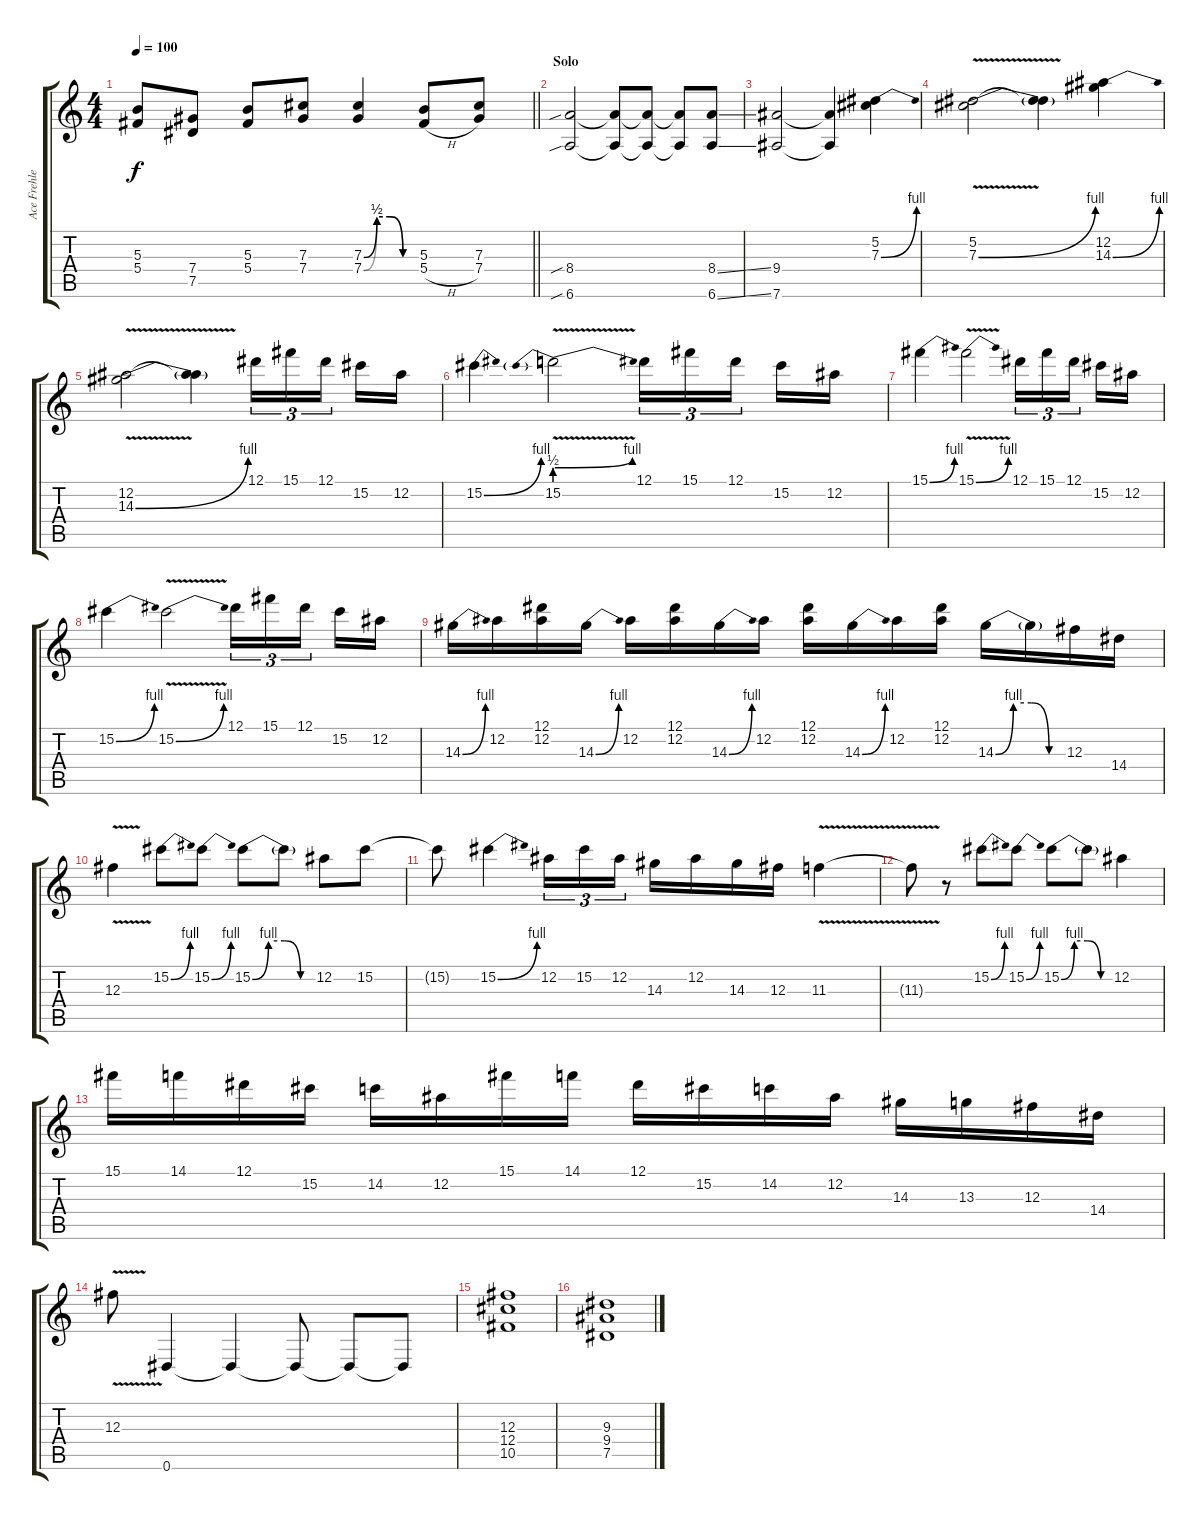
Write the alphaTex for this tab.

\track ("Ace Frehley" "Ace Frehle") {instrument overdrivenguitar}
\staff {score tabs}
\tuning (Eb4 Bb3 Gb3 Db3 Ab2 Eb2) {hide}
\ts (4 4)
\tempo 100
\clef g2
\barLineRight lightlight
\ks c
(5.3{t} 5.4{t}).8{dy f} (7.4 7.5).8 (5.3 5.4).8 (7.3 7.4).8 (7.3{be (custom 0 0 15 2 30 2 45 0 60 0)} 7.4{be (custom 0 0 15 2 30 2 45 0 60 0)}).4 (5.3 5.4{h}).8 (7.3 7.4).8 |
\section ("" "Solo")
(8.4{sib} 6.6{sib}).2 (8.4{t} 6.6{t}).8 (8.4{t} 6.6{t}).8 (8.4{t} 6.6{t}).8 (8.4{ss} 6.6{ss}).8 |
(9.4 7.6).2 (9.4{t} 7.6{t}).4 (5.2 7.3{be (bend 0 0 60 4)}).4 |
(5.2 7.3{be (bend 0 0 60 4) v}).2 (5.2{t} 7.3{t}).4 (12.2 14.3{be (bend 0 0 60 4)}).4 |
(12.2 14.3{be (bend 0 0 60 4) v}).2 (12.2{t} 14.3{t}).4 12.1.16{tu (3 2)} 15.1.16{tu (3 2)} 12.1.16{tu (3 2) beam splitsecondary} 15.2.16 12.2.16 |
15.2{be (bend 0 0 60 4)}.4 15.2{be (prebendbend 0 2 60 4) v}.2 12.1.16{tu (3 2)} 15.1.16{tu (3 2)} 12.1.16{tu (3 2) beam splitsecondary} 15.2.16 12.2.16 |
15.1{be (bend 0 0 60 4)}.4 15.1{be (bend 0 0 60 4) v}.2 12.1.16{tu (3 2)} 15.1.16{tu (3 2)} 12.1.16{tu (3 2) beam splitsecondary} 15.2.16 12.2.16 |
15.2{be (bend 0 0 60 4)}.4 15.2{be (bend 0 0 60 4) v}.2 12.1.16{tu (3 2)} 15.1.16{tu (3 2)} 12.1.16{tu (3 2) beam splitsecondary} 15.2.16 12.2.16 |
14.3{be (bend 0 0 60 4)}.16 12.2.16 (12.1 12.2).16 14.3{be (bend 0 0 60 4)}.16 12.2.16 (12.1 12.2).16 14.3{be (bend 0 0 60 4)}.16 12.2.16 (12.1 12.2).16 14.3{be (bend 0 0 60 4)}.16 12.2.16 (12.1 12.2).16 14.3{be (custom 0 0 15 4 30 4 45 0 60 0)}.16 14.3{t}.16 12.3.16 14.4.16 |
12.3{v}.4 15.2{be (bend 0 0 60 4)}.8 15.2{be (bend 0 0 60 4)}.8 15.2{be (custom 0 0 15 4 30 4 45 0 60 0)}.8 15.2{t}.8 12.2.8 15.2.8 |
15.2{t}.8 15.2{be (bend 0 0 60 4)}.4 12.2.16{tu (3 2)} 15.2.16{tu (3 2)} 12.2.16{tu (3 2)} 14.3.16 12.2.16 14.3.16 12.3.16 11.3{v}.4 |
11.3{t}.8 r.8 15.2{be (bend 0 0 60 4)}.8 15.2{be (bend 0 0 60 4)}.8 15.2{be (custom 0 0 15 4 30 4 45 0 60 0)}.8 15.2{t}.8 12.2.4 |
15.1.16 14.1.16 12.1.16 15.2.16 14.2.16 12.2.16 15.1.16 14.1.16 12.1.16 15.2.16 14.2.16 12.2.16 14.3.16 13.3.16 12.3.16 14.4.16 |
12.3{v}.8 0.6.4 0.6{t}.4 0.6{t}.8 0.6{t}.8 0.6{t}.8 |
(12.3 12.4 10.5).1 |
(9.3 9.4 7.5).1
